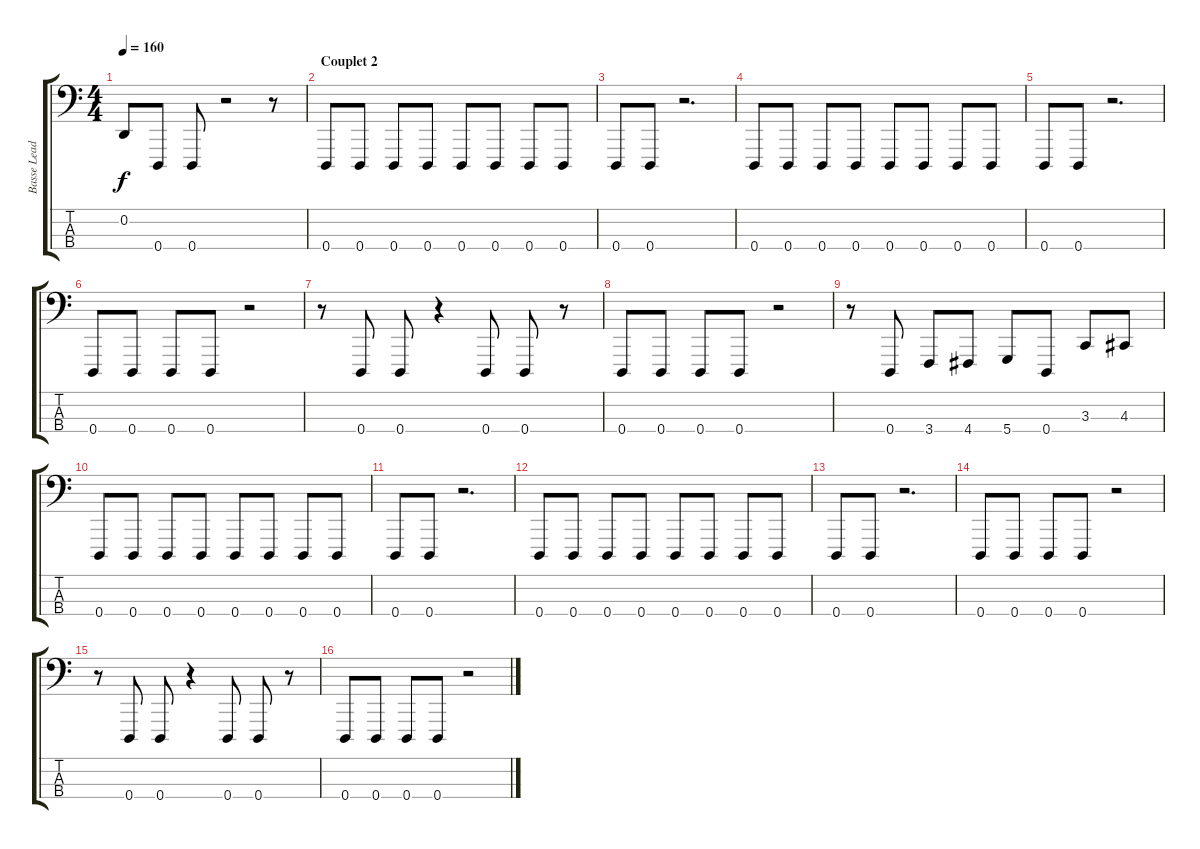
\track ("Basse Lead Dropped D ( Chris )" "Basse Lead") {instrument lead8bassandlead}
\staff {score tabs}
\tuning (G2 D2 A1 D1) {hide}
\ts (4 4)
\tempo 160
\clef f4
\ks c
0.2.8{dy f} 0.4.8 0.4.8 r.2 r.8 |
\section ("" "Couplet 2")
0.4.8 0.4.8 0.4.8 0.4.8 0.4.8 0.4.8 0.4.8 0.4.8 |
0.4.8 0.4.8 r.2{d} |
0.4.8 0.4.8 0.4.8 0.4.8 0.4.8 0.4.8 0.4.8 0.4.8 |
0.4.8 0.4.8 r.2{d} |
0.4.8 0.4.8 0.4.8 0.4.8 r.2 |
r.8 0.4.8 0.4.8 r.4 0.4.8 0.4.8 r.8 |
0.4.8 0.4.8 0.4.8 0.4.8 r.2 |
r.8 0.4.8 3.4.8 4.4.8 5.4.8 0.4.8 3.3.8 4.3.8 |
0.4.8 0.4.8 0.4.8 0.4.8 0.4.8 0.4.8 0.4.8 0.4.8 |
0.4.8 0.4.8 r.2{d} |
0.4.8 0.4.8 0.4.8 0.4.8 0.4.8 0.4.8 0.4.8 0.4.8 |
0.4.8 0.4.8 r.2{d} |
0.4.8 0.4.8 0.4.8 0.4.8 r.2 |
r.8 0.4.8 0.4.8 r.4 0.4.8 0.4.8 r.8 |
0.4.8 0.4.8 0.4.8 0.4.8 r.2
